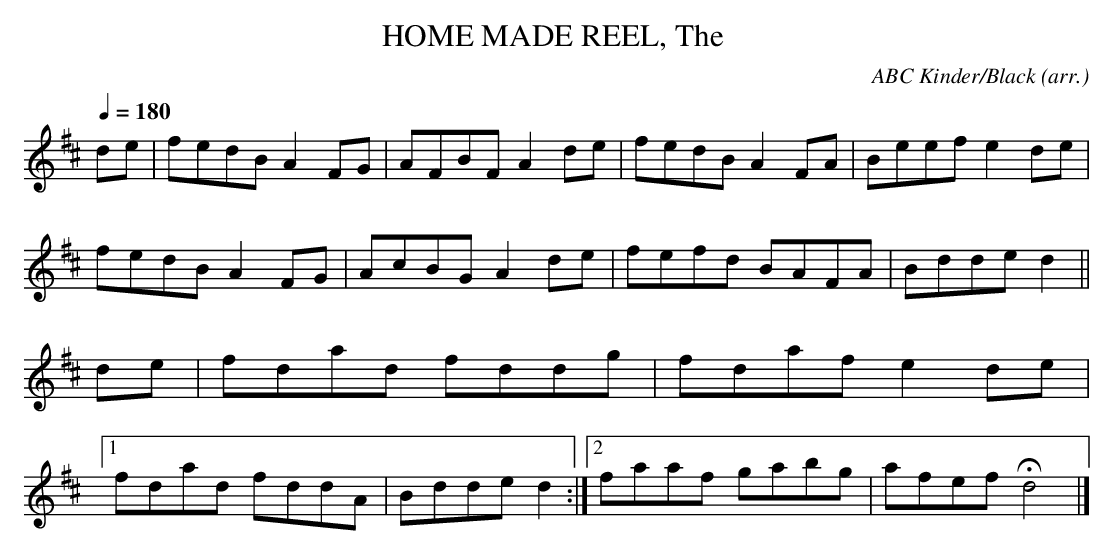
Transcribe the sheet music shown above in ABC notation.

X:1
T:HOME MADE REEL, The \
C:ABC Kinder/Black (arr.)\
M:4/4\
L:1/8\
Q:1/4=180\
K:D\
de|fedB A2FG|AFBF A2de|fedB A2FA|Beef e2de|\
fedB A2 FG|AcBG A2de|fefd BAFA|Bdde d2 ||\
de|fdad fddg|fdaf e2de|1 fdad fddA|Bdde d2:|\\
[2 faaf gabg|afef Hd4|]\
\
\
